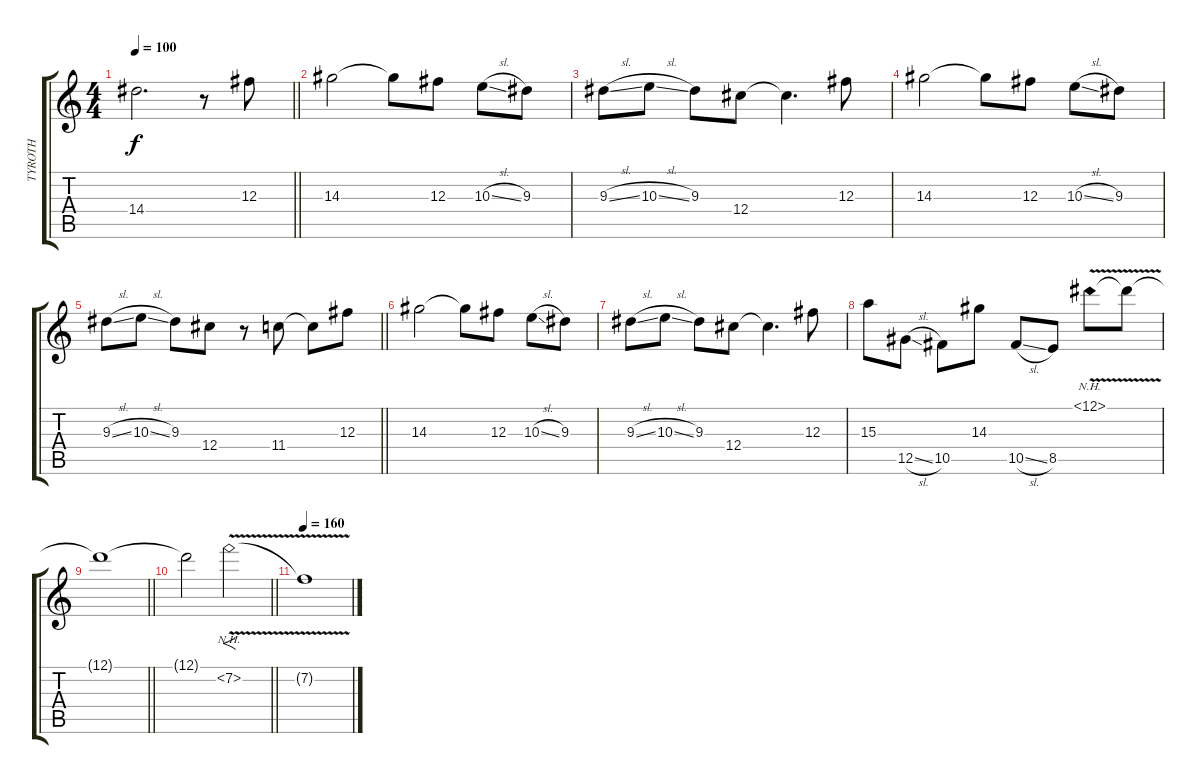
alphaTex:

\track ("TYROTH" "TYROTH") {instrument distortionguitar}
\staff {score tabs}
\tuning (Eb4 Bb3 Gb3 Db3 Ab2 Eb2) {hide}
\ts (4 4)
\tempo 100
\clef g2
\barLineRight lightlight
\ks c
14.4{t}.2{d dy f} r.8 12.3.8 |
14.3.2 14.3{t}.8 12.3.8 10.3{sl}.8 9.3.8 |
9.3{sl}.8 10.3{sl}.8 9.3.8 12.4.8 12.4{t}.4{d} 12.3.8 |
14.3.2 14.3{t}.8 12.3.8 10.3{sl}.8 9.3.8 |
\barLineRight lightlight
9.3{sl}.8 10.3{sl}.8 9.3.8 12.4.8 r.8 11.4.8 11.4{t}.8 12.3.8 |
14.3.2 14.3{t}.8 12.3.8 10.3{sl}.8 9.3.8 |
9.3{sl}.8 10.3{sl}.8 9.3.8 12.4.8 12.4{t}.4{d} 12.3.8 |
15.3.8 12.5{sl}.8 10.5.8 14.3.8 10.5{sl}.8 8.5.8 12.1{nh v}.8 12.1{t}.8 |
\barLineRight lightlight
12.1{t}.1 |
\barLineRight lightlight
12.1{t}.2 7.2{nh v}.2{f} |
\tempo 160
7.2{t}.1
